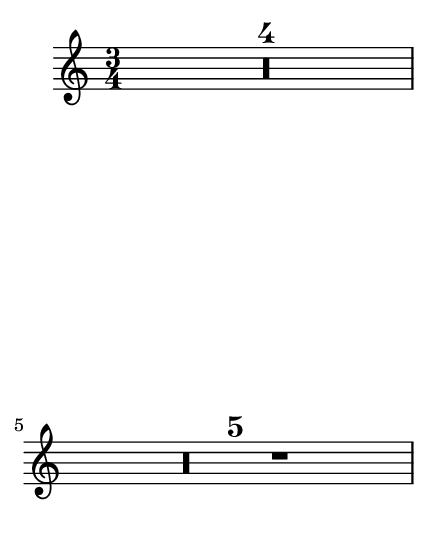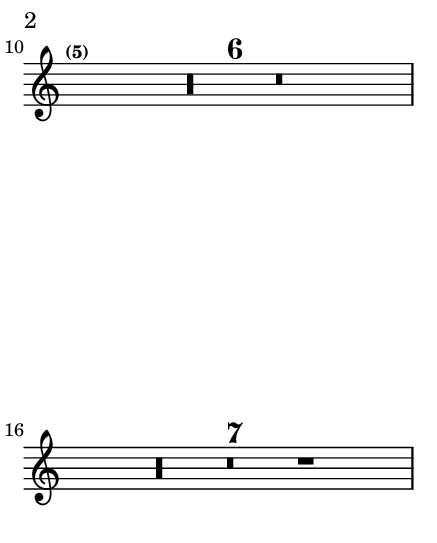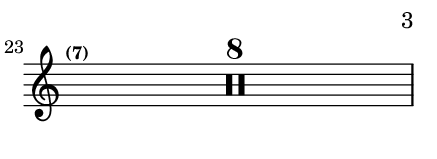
%% Generated by lilypond-book
%% Options: [exampleindent=10.16\mm,indent=0\mm,line-width=160\mm]
\include "lilypond-book-preamble.ly"


% ****************************************************************
% Start cut-&-pastable-section
% ****************************************************************

#(ly:set-option 'eps-box-padding 3.000000)



\paper {
  indent = 0\mm
  line-width = 160\mm
  % offset the left padding, also add 1mm as lilypond creates cropped
  % images with a little space on the right
  line-width = #(- line-width (* mm  3.000000) (* mm 1))
}

\layout {
  
}




% ****************************************************************
% ly snippet:
% ****************************************************************
\sourcefilename "/lilypond-2.24.3/input/regression/multi-measure-rest-reminder.ly"
\sourcefileline 0
\header {

  texidoc = "A multi measure rest reminder is a reminder printed at
  the top of the page, to remember how many measures you were counting.

  This is a demo of user-defined engravers, and defining grobs using
  @code{ly:make-grob-properties}."
}

\version "2.23.4"

% On seeing the end of a multi measure rest, create a MultiMeasureRestReminder item.
multiMeasureReminderEngraver =
#(make-engraver
  (end-acknowledgers
    ((multi-measure-rest-interface engraver grob source-engraver)
     (let*
      ((reminder (ly:engraver-make-grob engraver 'MultiMeasureRestReminder grob)))
      (set!
       ;; copy over the 'measure-count property.
       (ly:grob-property reminder 'measure-count)
       (ly:grob-property grob 'measure-count))))))

#(ly:add-interface
  'multi-measure-rest-reminder-interface
  "A multi measure rest reminder at the top of the page."
  '(measure-count))

% Set the type of MultiMeasureRestReminder so we can assign to it.
#(set-object-property!  'MultiMeasureRestReminder 'translation-type? ly:grob-properties?)
% Confirm MultiMeasureRestReminder is a grob syntactically.
#(set-object-property! 'MultiMeasureRestReminder 'is-grob? #t)

\layout {
  \context {
    \Voice
    \consists \multiMeasureReminderEngraver

    % Define the grobs. The layout is crude, and should be refined for
    % "production" scores.
    MultiMeasureRestReminder = #(ly:make-grob-properties `(
      (break-align-symbols . (left-edge staff-bar))
      (break-visibility . ,begin-of-line-visible)
      (direction . ,UP)
      (extra-spacing-width . (+inf.0 . -inf.0))
      (font-family . roman)
      (font-series . bold)
      (font-size . -2)
      (horizon-padding . 0.05)
      (non-musical . #t)
      (outside-staff-priority . 100)
      (padding . 1.0)
      (self-alignment-X . ,RIGHT)
      (side-axis . ,Y)
      (stencil . ,ly:text-interface::print)
      ;; only print the reminder at the top of the page (ie rank-on-page == 0)
      (text . ,(lambda (grob)
                (let*
                 ((r (ly:grob-property (ly:grob-system grob) 'rank-on-page)))
                 (if (< 0 r)
                  (begin
                   (ly:grob-suicide! grob)
                   "")
                  (format #f "(~a)" (ly:grob-property grob 'measure-count))))))
      (Y-extent . (0 . 0))
      (X-offset . 4)
      (X-extent . (0 . 0))
      (Y-offset . ,side-position-interface::y-aligned-side)

      (meta .
       ((classes . (Item))
        ;; This is clumsy, but we have to repeat the name
        (name . MultiMeasureRestReminder)
        (interfaces . (break-alignable-interface
                       font-interface
                       grob-interface
                       item-interface
                       multi-measure-rest-reminder-interface
                       outside-staff-interface
                       self-alignment-interface
                       side-position-interface
                       text-interface))))))

  }
}

\book {
  \score {
    {
      \set Score.skipBars = ##t
      \time 3/4
      R2.*4 \break
      R2.*5 \pageBreak
      R2.*6 \break
      R2.*7 \pageBreak
      R2.*8 \break
    }

  }
  \paper {
    #(set-paper-size "a7")
  }
}



% ****************************************************************
% end ly snippet
% ****************************************************************
